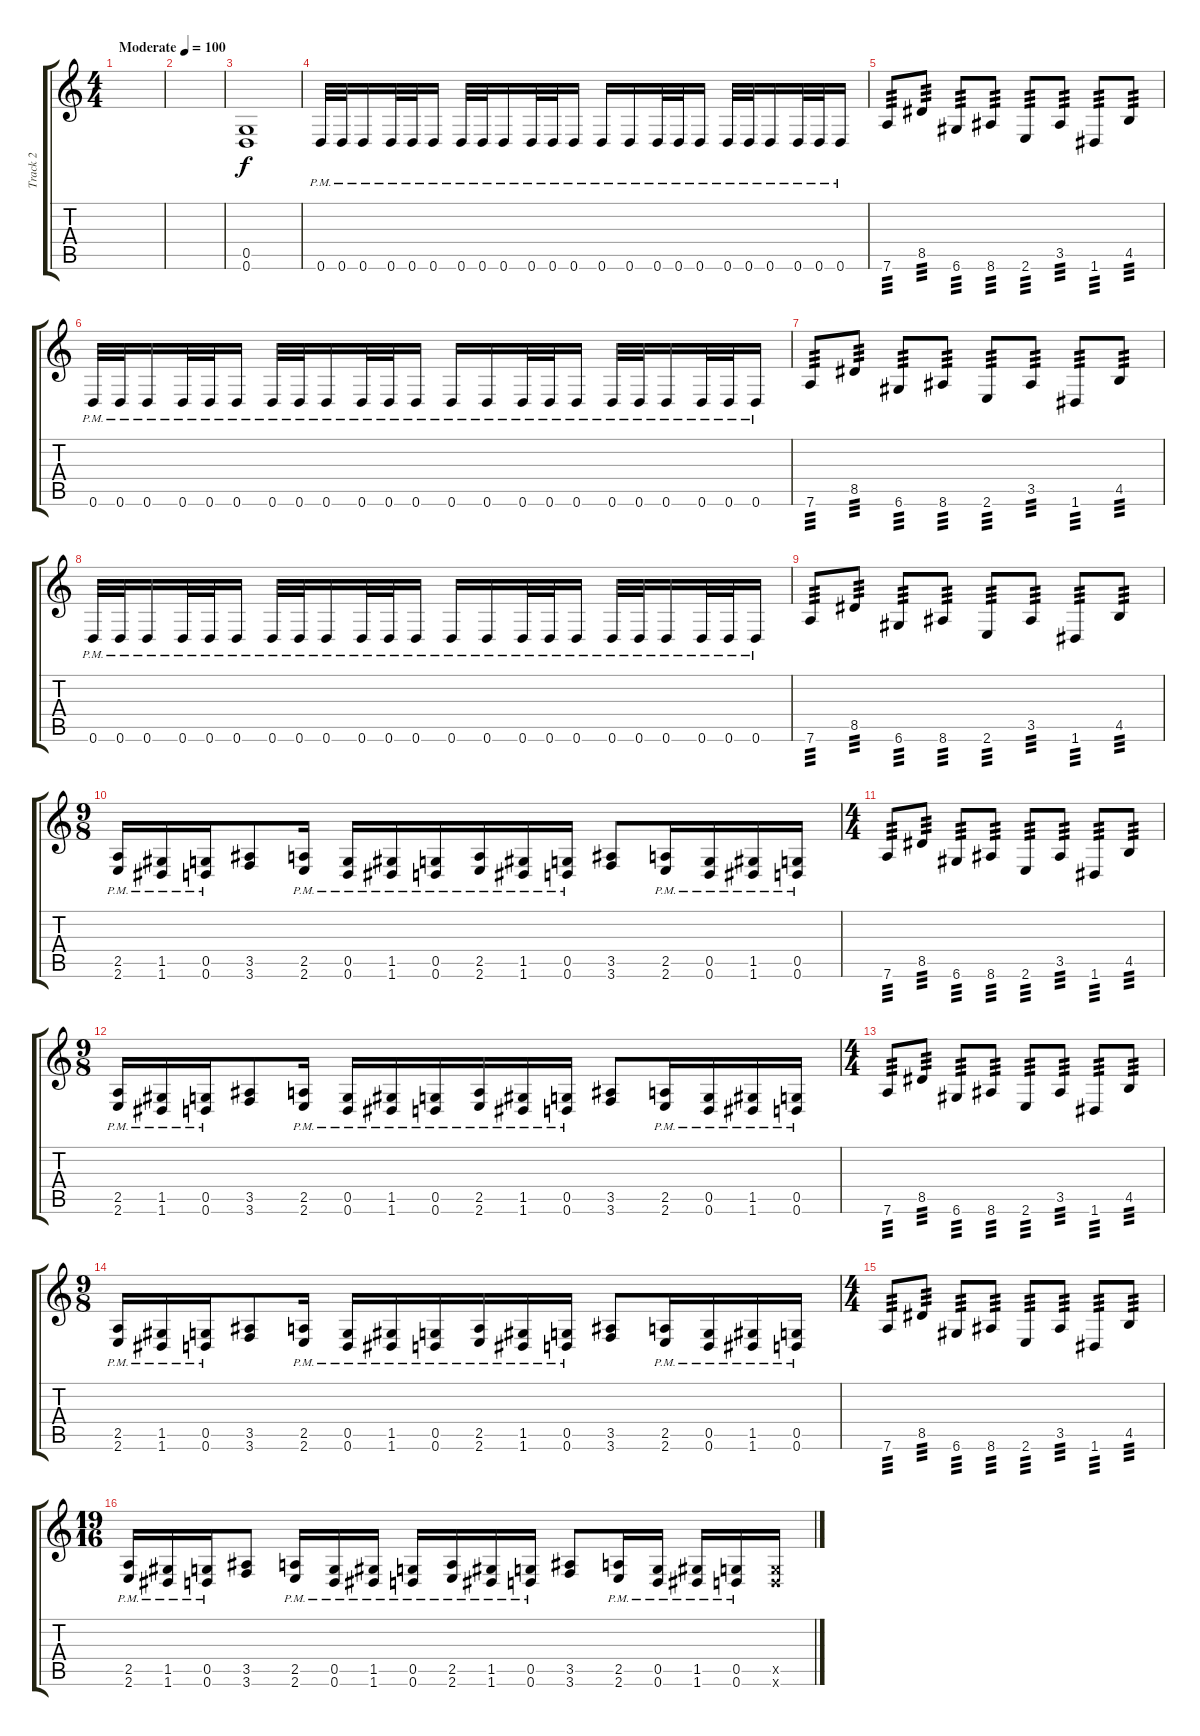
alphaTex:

\track ("Track 2" "Track 2") {instrument distortionguitar}
\staff {score tabs}
\tuning (D4 A3 F3 C3 G2 D2) {hide}
\ts (4 4)
\tempo (100 "Moderate")
\clef g2
\ks c
|
|
(0.5 0.6).1 |
0.6{pm}.32 0.6{pm}.32 0.6{pm}.16 0.6{pm}.32 0.6{pm}.32 0.6{pm}.16 0.6{pm}.32 0.6{pm}.32 0.6{pm}.16 0.6{pm}.32 0.6{pm}.32 0.6{pm}.16 0.6{pm}.16 0.6{pm}.16 0.6{pm}.32 0.6{pm}.32 0.6{pm}.16 0.6{pm}.32 0.6{pm}.32 0.6{pm}.16 0.6{pm}.32 0.6{pm}.32 0.6{pm}.16 |
7.6.8{tp 3} 8.5.8{tp 3} 6.6.8{tp 3} 8.6.8{tp 3} 2.6.8{tp 3} 3.5.8{tp 3} 1.6.8{tp 3} 4.5.8{tp 3} |
0.6{pm}.32 0.6{pm}.32 0.6{pm}.16 0.6{pm}.32 0.6{pm}.32 0.6{pm}.16 0.6{pm}.32 0.6{pm}.32 0.6{pm}.16 0.6{pm}.32 0.6{pm}.32 0.6{pm}.16 0.6{pm}.16 0.6{pm}.16 0.6{pm}.32 0.6{pm}.32 0.6{pm}.16 0.6{pm}.32 0.6{pm}.32 0.6{pm}.16 0.6{pm}.32 0.6{pm}.32 0.6{pm}.16 |
7.6.8{tp 3} 8.5.8{tp 3} 6.6.8{tp 3} 8.6.8{tp 3} 2.6.8{tp 3} 3.5.8{tp 3} 1.6.8{tp 3} 4.5.8{tp 3} |
0.6{pm}.32 0.6{pm}.32 0.6{pm}.16 0.6{pm}.32 0.6{pm}.32 0.6{pm}.16 0.6{pm}.32 0.6{pm}.32 0.6{pm}.16 0.6{pm}.32 0.6{pm}.32 0.6{pm}.16 0.6{pm}.16 0.6{pm}.16 0.6{pm}.32 0.6{pm}.32 0.6{pm}.16 0.6{pm}.32 0.6{pm}.32 0.6{pm}.16 0.6{pm}.32 0.6{pm}.32 0.6{pm}.16 |
7.6.8{tp 3} 8.5.8{tp 3} 6.6.8{tp 3} 8.6.8{tp 3} 2.6.8{tp 3} 3.5.8{tp 3} 1.6.8{tp 3} 4.5.8{tp 3} |
\ts (9 8)
(2.5{pm} 2.6{pm}).16 (1.5{pm} 1.6{pm}).16 (0.5{pm} 0.6{pm}).16 (3.5 3.6).8 (2.5{pm} 2.6{pm}).16 (0.5{pm} 0.6{pm}).16 (1.5{pm} 1.6{pm}).16 (0.5{pm} 0.6{pm}).16 (2.5{pm} 2.6{pm}).16 (1.5{pm} 1.6{pm}).16 (0.5{pm} 0.6{pm}).16 (3.5 3.6).8 (2.5{pm} 2.6{pm}).16 (0.5{pm} 0.6{pm}).16 (1.5{pm} 1.6{pm}).16 (0.5{pm} 0.6{pm}).16 |
\ts (4 4)
7.6.8{tp 3} 8.5.8{tp 3} 6.6.8{tp 3} 8.6.8{tp 3} 2.6.8{tp 3} 3.5.8{tp 3} 1.6.8{tp 3} 4.5.8{tp 3} |
\ts (9 8)
(2.5{pm} 2.6{pm}).16 (1.5{pm} 1.6{pm}).16 (0.5{pm} 0.6{pm}).16 (3.5 3.6).8 (2.5{pm} 2.6{pm}).16 (0.5{pm} 0.6{pm}).16 (1.5{pm} 1.6{pm}).16 (0.5{pm} 0.6{pm}).16 (2.5{pm} 2.6{pm}).16 (1.5{pm} 1.6{pm}).16 (0.5{pm} 0.6{pm}).16 (3.5 3.6).8 (2.5{pm} 2.6{pm}).16 (0.5{pm} 0.6{pm}).16 (1.5{pm} 1.6{pm}).16 (0.5{pm} 0.6{pm}).16 |
\ts (4 4)
7.6.8{tp 3} 8.5.8{tp 3} 6.6.8{tp 3} 8.6.8{tp 3} 2.6.8{tp 3} 3.5.8{tp 3} 1.6.8{tp 3} 4.5.8{tp 3} |
\ts (9 8)
(2.5{pm} 2.6{pm}).16 (1.5{pm} 1.6{pm}).16 (0.5{pm} 0.6{pm}).16 (3.5 3.6).8 (2.5{pm} 2.6{pm}).16 (0.5{pm} 0.6{pm}).16 (1.5{pm} 1.6{pm}).16 (0.5{pm} 0.6{pm}).16 (2.5{pm} 2.6{pm}).16 (1.5{pm} 1.6{pm}).16 (0.5{pm} 0.6{pm}).16 (3.5 3.6).8 (2.5{pm} 2.6{pm}).16 (0.5{pm} 0.6{pm}).16 (1.5{pm} 1.6{pm}).16 (0.5{pm} 0.6{pm}).16 |
\ts (4 4)
7.6.8{tp 3} 8.5.8{tp 3} 6.6.8{tp 3} 8.6.8{tp 3} 2.6.8{tp 3} 3.5.8{tp 3} 1.6.8{tp 3} 4.5.8{tp 3} |
\ts (19 16)
(2.5{pm} 2.6{pm}).16 (1.5{pm} 1.6{pm}).16 (0.5{pm} 0.6{pm}).16 (3.5 3.6).8 (2.5{pm} 2.6{pm}).16 (0.5{pm} 0.6{pm}).16 (1.5{pm} 1.6{pm}).16 (0.5{pm} 0.6{pm}).16 (2.5{pm} 2.6{pm}).16 (1.5{pm} 1.6{pm}).16 (0.5{pm} 0.6{pm}).16 (3.5 3.6).8 (2.5{pm} 2.6{pm}).16 (0.5{pm} 0.6{pm}).16 (1.5{pm} 1.6{pm}).16 (0.5{pm} 0.6{pm}).16 (0.5{x} 0.6{x}).16
